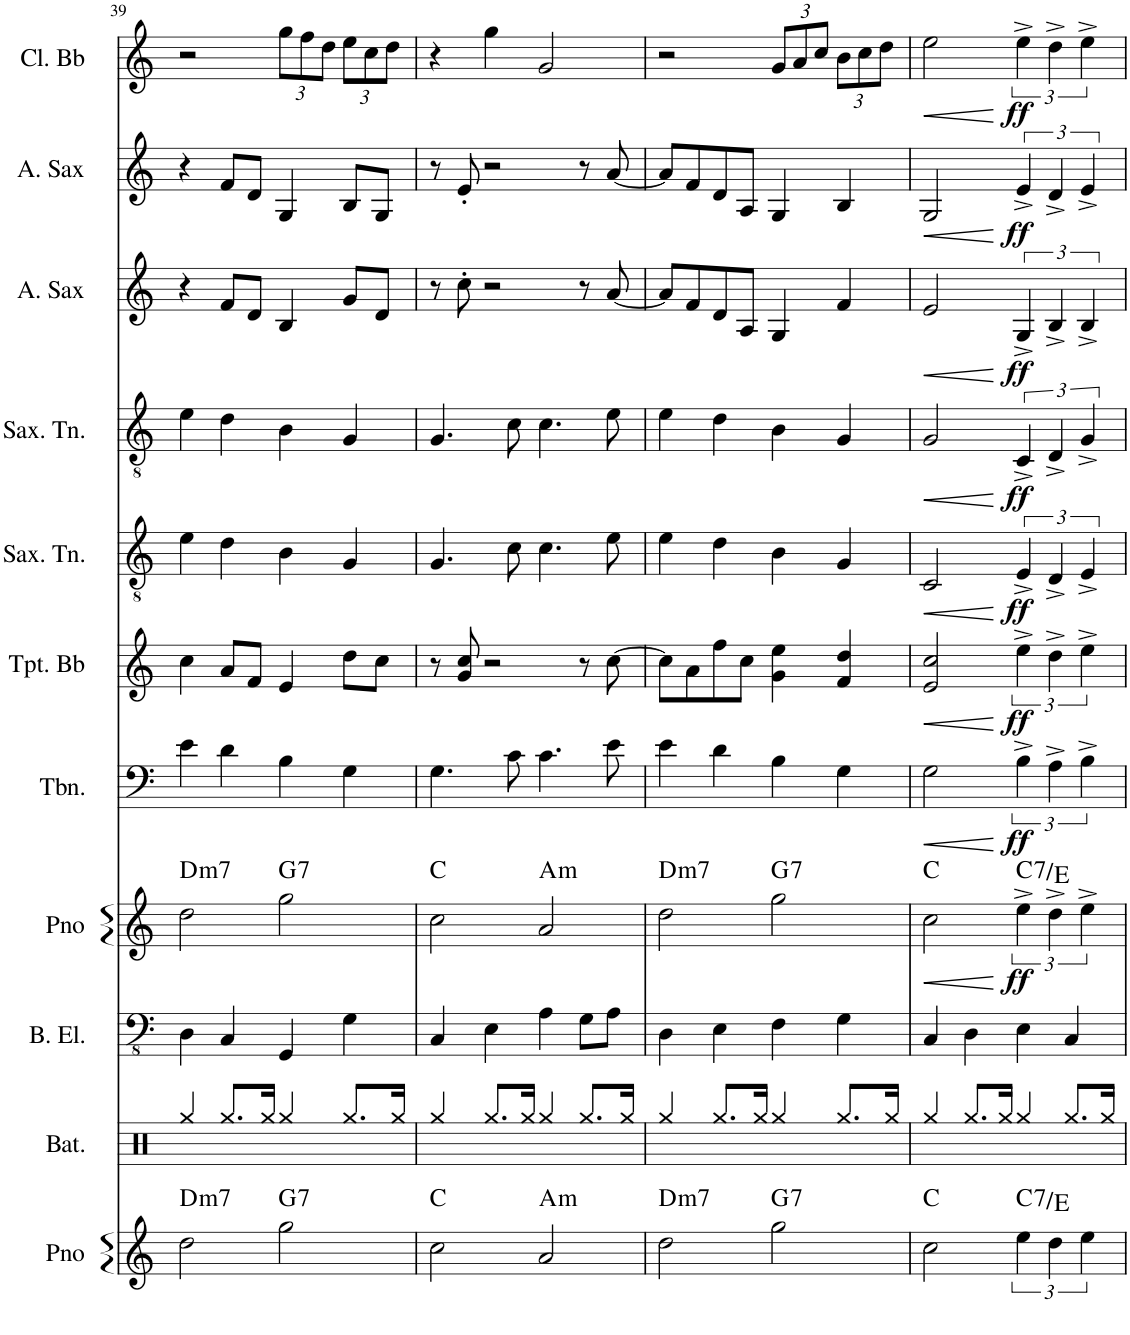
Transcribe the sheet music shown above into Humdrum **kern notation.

**kern	**kern	**kern	**kern	**dynam	**harte	**kern	**dynam	**kern	**dynam	**kern	**dynam	**kern	**dynam	**kern	**dynam	**kern	**dynam	**kern	**dynam
*part11	*part10	*part9	*part8	*part8	*part8	*part7	*part7	*part6	*part6	*part5	*part5	*part4	*part4	*part3	*part3	*part2	*part2	*part1	*part1
*staff11	*staff10	*staff9	*staff8	*staff8	*	*staff7	*staff7	*staff6	*staff6	*staff5	*staff5	*staff4	*staff4	*staff3	*staff3	*staff2	*staff2	*staff1	*staff1
*I"Piano	*I"Bateria	*I"Baixo elétrico	*I"Piano	*	*	*I"Trombone	*	*I"Trompete Bb	*	*I"Saxofone Tenor	*	*I"Saxofone Tenor	*	*I"Saxofone Alto	*	*I"Saxofone Alto	*	*I"Clarineta Bb	*
*I'Pno	*I'Bat.	*I'B. El.	*I'Pno	*	*	*I'Tbn.	*	*I'Tpt. Bb	*	*I'Sax. Tn.	*	*I'Sax. Tn.	*	*	*	*	*	*I'Cl. Bb	*
!!LO:PB:g=z
*clefG2	*clefX	*clefFv4	*clefG2	*	*	*clefF4	*	*clefG2	*	*clefGv2	*	*clefGv2	*	*clefG2	*	*clefG2	*	*clefG2	*
*	*	*	*	*	*	*	*	*ITrd1c2	*	*ITrd8c14	*	*ITrd8c14	*	*ITrd5c9	*	*ITrd5c9	*	*ITrd1c2	*
*k[]	*k[]	*k[]	*k[]	*	*	*k[]	*	*k[]	*	*k[]	*	*k[]	*	*k[]	*	*k[]	*	*k[]	*
*M4/4	*M4/4	*M4/4	*M4/4	*	*	*M4/4	*	*M4/4	*	*M4/4	*	*M4/4	*	*M4/4	*	*M4/4	*	*M4/4	*
=39	=39	=39	=39	=39	=39	=39	=39	=39	=39	=39	=39	=39	=39	=39	=39	=39	=39	=39	=39
!	!	!	!	!	!LO:H:kt=m7	!	!	!	!	!	!	!	!	!	!	!	!	!	!
2dd\	4Rgg/	4DD\	2dd\	.	D:min7	4e\	.	4cc\	.	4e\	.	4e\	.	4r	.	4r	.	2r	.
.	8.Rgg/L	4CC/	.	.	.	4d\	.	8a/L	.	4d\	.	4d\	.	8f/L	.	8f/L	.	.	.
.	.	.	.	.	.	.	.	8f/J	.	.	.	.	.	8d/J	.	8d/J	.	.	.
.	16Rgg/Jk	.	.	.	.	.	.	.	.	.	.	.	.	.	.	.	.	.	.
*	*	*	*	*	*	*	*	*	*	*	*	*	*	*	*	*	*	*Xbrackettup	*
!	!	!	!	!	!LO:H:kt=7	!	!	!	!	!	!	!	!	!	!	!	!	!	!
2gg\	4Rgg/	4GGG/	2gg\	.	G:7	4B\	.	4e/	.	4B\	.	4B\	.	4B/	.	4G/	.	12gg\L	.
.	.	.	.	.	.	.	.	.	.	.	.	.	.	.	.	.	.	12ff\	.
.	.	.	.	.	.	.	.	.	.	.	.	.	.	.	.	.	.	12dd\J	.
.	8.Rgg/L	4GG\	.	.	.	4G\	.	8dd\L	.	4G/	.	4G/	.	8g/L	.	8B/L	.	12ee\L	.
.	.	.	.	.	.	.	.	.	.	.	.	.	.	.	.	.	.	12cc\	.
.	.	.	.	.	.	.	.	8cc\J	.	.	.	.	.	8d/J	.	8G/J	.	.	.
.	.	.	.	.	.	.	.	.	.	.	.	.	.	.	.	.	.	12dd\J	.
.	16Rgg/Jk	.	.	.	.	.	.	.	.	.	.	.	.	.	.	.	.	.	.
=40	=40	=40	=40	=40	=40	=40	=40	=40	=40	=40	=40	=40	=40	=40	=40	=40	=40	=40	=40
2cc\	4Rgg/	4CC/	2cc\	.	C:maj	4.G\	.	8r	.	4.G/	.	4.G/	.	8r	.	8r	.	4r	.
.	.	.	.	.	.	.	.	8g/ 8cc/	.	.	.	.	.	8cc'\	.	8e'/	.	.	.
.	8.Rgg/L	4EE\	.	.	.	.	.	2r	.	.	.	.	.	2r	.	2r	.	4gg\	.
.	.	.	.	.	.	8c\	.	.	.	8c\	.	8c\	.	.	.	.	.	.	.
.	16Rgg/Jk	.	.	.	.	.	.	.	.	.	.	.	.	.	.	.	.	.	.
!	!	!	!	!	!LO:H:kt=m	!	!	!	!	!	!	!	!	!	!	!	!	!	!
2a/	4Rgg/	4AA\	2a/	.	A:min	4.c\	.	.	.	4.c\	.	4.c\	.	.	.	.	.	2g/	.
.	8.Rgg/L	8GG\L	.	.	.	.	.	8r	.	.	.	.	.	8r	.	8r	.	.	.
.	.	8AA\J	.	.	.	8e\	.	[8cc\	.	8e\	.	8e\	.	[8a/	.	[8a/	.	.	.
.	16Rgg/Jk	.	.	.	.	.	.	.	.	.	.	.	.	.	.	.	.	.	.
=41	=41	=41	=41	=41	=41	=41	=41	=41	=41	=41	=41	=41	=41	=41	=41	=41	=41	=41	=41
!	!	!	!	!	!LO:H:kt=m7	!	!	!	!	!	!	!	!	!	!	!	!	!	!
2dd\	4Rgg/	4DD\	2dd\	.	D:min7	4e\	.	8cc\L]	.	4e\	.	4e\	.	8a/L]	.	8a/L]	.	2r	.
.	.	.	.	.	.	.	.	8a\	.	.	.	.	.	8f/	.	8f/	.	.	.
.	8.Rgg/L	4EE\	.	.	.	4d\	.	8ff\	.	4d\	.	4d\	.	8d/	.	8d/	.	.	.
.	.	.	.	.	.	.	.	8cc\J	.	.	.	.	.	8A/J	.	8A/J	.	.	.
.	16Rgg/Jk	.	.	.	.	.	.	.	.	.	.	.	.	.	.	.	.	.	.
!	!	!	!	!	!LO:H:kt=7	!	!	!	!	!	!	!	!	!	!	!	!	!	!
2gg\	4Rgg/	4FF\	2gg\	.	G:7	4B\	.	4g\ 4ee\	.	4B\	.	4B\	.	4G/	.	4G/	.	12g/L	.
.	.	.	.	.	.	.	.	.	.	.	.	.	.	.	.	.	.	12a/	.
.	.	.	.	.	.	.	.	.	.	.	.	.	.	.	.	.	.	12cc/J	.
.	8.Rgg/L	4GG\	.	.	.	4G\	.	4f/ 4dd/	.	4G/	.	4G/	.	4f/	.	4B/	.	12b\L	.
.	.	.	.	.	.	.	.	.	.	.	.	.	.	.	.	.	.	12cc\	.
.	.	.	.	.	.	.	.	.	.	.	.	.	.	.	.	.	.	12dd\J	.
.	16Rgg/Jk	.	.	.	.	.	.	.	.	.	.	.	.	.	.	.	.	.	.
=42	=42	=42	=42	=42	=42	=42	=42	=42	=42	=42	=42	=42	=42	=42	=42	=42	=42	=42	=42
!	!	!	!	!LO:HP:b	!	!	!LO:HP:b	!	!LO:HP:b	!	!LO:HP:b	!	!LO:HP:b	!	!LO:HP:b	!	!LO:HP:b	!	!LO:HP:b
2cc\	4Rgg/	4CC/	2cc\	<	C:maj	2G\	<	2e/ 2cc/	<	2C/	<	2G/	<	2e/	<	2G/	<	2ee\	<
.	8.Rgg/L	4DD\	.	.	.	.	.	.	.	.	.	.	.	.	.	.	.	.	.
.	16Rgg/Jk	.	.	.	.	.	.	.	.	.	.	.	.	.	.	.	.	.	.
*	*	*	*	*	*	*	*	*	*	*	*	*	*	*	*	*	*	*brackettup	*
!	!	!	!	!LO:DY:n=1:b	!LO:H:kt=7	!	!LO:DY:n=1:b	!	!LO:DY:n=1:b	!	!LO:DY:n=1:b	!	!LO:DY:n=1:b	!	!LO:DY:n=1:b	!	!LO:DY:n=1:b	!	!LO:DY:n=1:b
6ee\	4Rgg/	4EE\	6ee^\	[ ff	C:7/3	6B^\	[ ff	6ee^\	[ ff	6E^/	[ ff	6C^/	[ ff	6G^/	[ ff	6e^/	[ ff	6ee^\	[ ff
6dd\	.	.	6dd^\	.	.	6A^\	.	6dd^\	.	6D^/	.	6D^/	.	6B^/	.	6d^/	.	6dd^\	.
.	8.Rgg/L	4CC/	.	.	.	.	.	.	.	.	.	.	.	.	.	.	.	.	.
6ee\	.	.	6ee^\	.	.	6B^\	.	6ee^\	.	6E^/	.	6G^/	.	6B^/	.	6e^/	.	6ee^\	.
.	16Rgg/Jk	.	.	.	.	.	.	.	.	.	.	.	.	.	.	.	.	.	.
=	=	=	=	=	=	=	=	=	=	=	=	=	=	=	=	=	=	=	=
*-	*-	*-	*-	*-	*-	*-	*-	*-	*-	*-	*-	*-	*-	*-	*-	*-	*-	*-	*-
